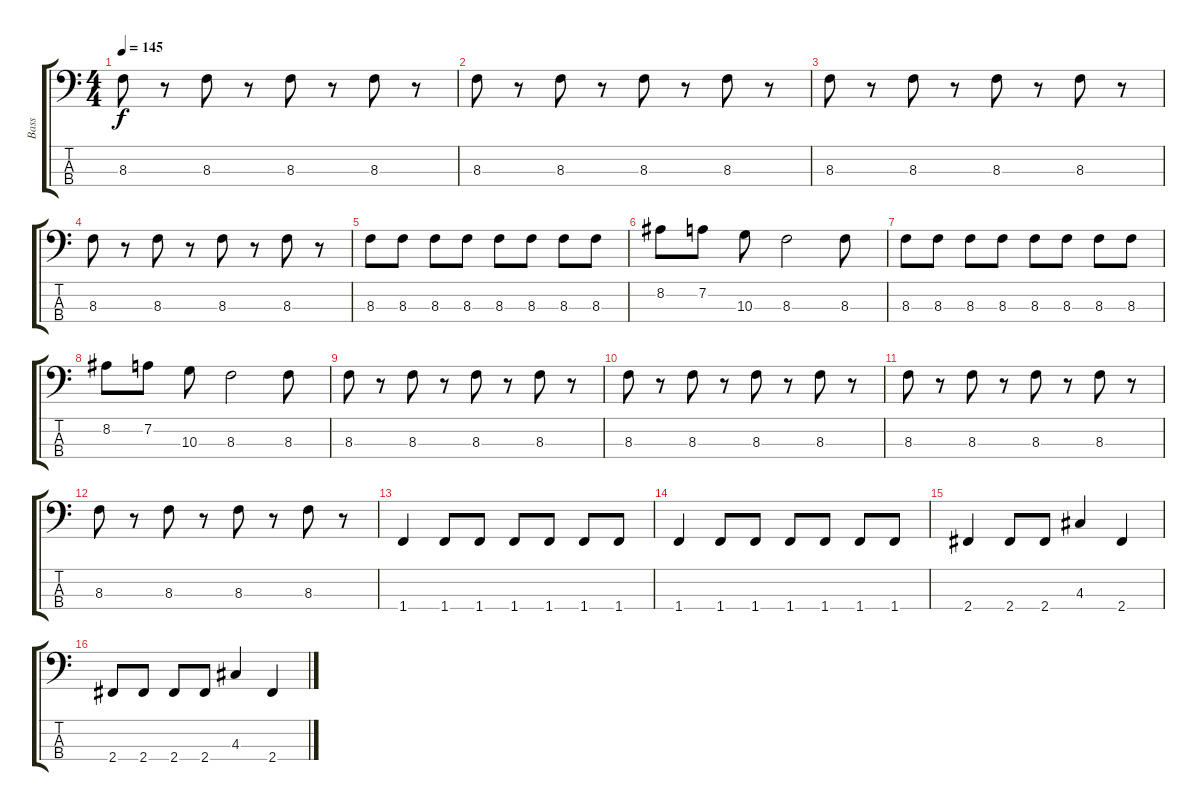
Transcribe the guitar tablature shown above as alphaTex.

\track ("Bass" "Bass") {instrument electricbassfinger}
\staff {score tabs}
\tuning (G2 D2 A1 E1) {hide}
\ts (4 4)
\tempo 145
\clef f4
\ks c
8.3.8{dy f} r.8 8.3.8 r.8 8.3.8 r.8 8.3.8 r.8 |
8.3.8 r.8 8.3.8 r.8 8.3.8 r.8 8.3.8 r.8 |
8.3.8 r.8 8.3.8 r.8 8.3.8 r.8 8.3.8 r.8 |
8.3.8 r.8 8.3.8 r.8 8.3.8 r.8 8.3.8 r.8 |
8.3.8 8.3.8 8.3.8 8.3.8 8.3.8 8.3.8 8.3.8 8.3.8 |
8.2.8 7.2.8 10.3.8 8.3.2 8.3.8 |
8.3.8 8.3.8 8.3.8 8.3.8 8.3.8 8.3.8 8.3.8 8.3.8 |
8.2.8 7.2.8 10.3.8 8.3.2 8.3.8 |
8.3.8 r.8 8.3.8 r.8 8.3.8 r.8 8.3.8 r.8 |
8.3.8 r.8 8.3.8 r.8 8.3.8 r.8 8.3.8 r.8 |
8.3.8 r.8 8.3.8 r.8 8.3.8 r.8 8.3.8 r.8 |
8.3.8 r.8 8.3.8 r.8 8.3.8 r.8 8.3.8 r.8 |
1.4.4 1.4.8 1.4.8 1.4.8 1.4.8 1.4.8 1.4.8 |
1.4.4 1.4.8 1.4.8 1.4.8 1.4.8 1.4.8 1.4.8 |
2.4.4 2.4.8 2.4.8 4.3.4 2.4.4 |
2.4.8 2.4.8 2.4.8 2.4.8 4.3.4 2.4.4
